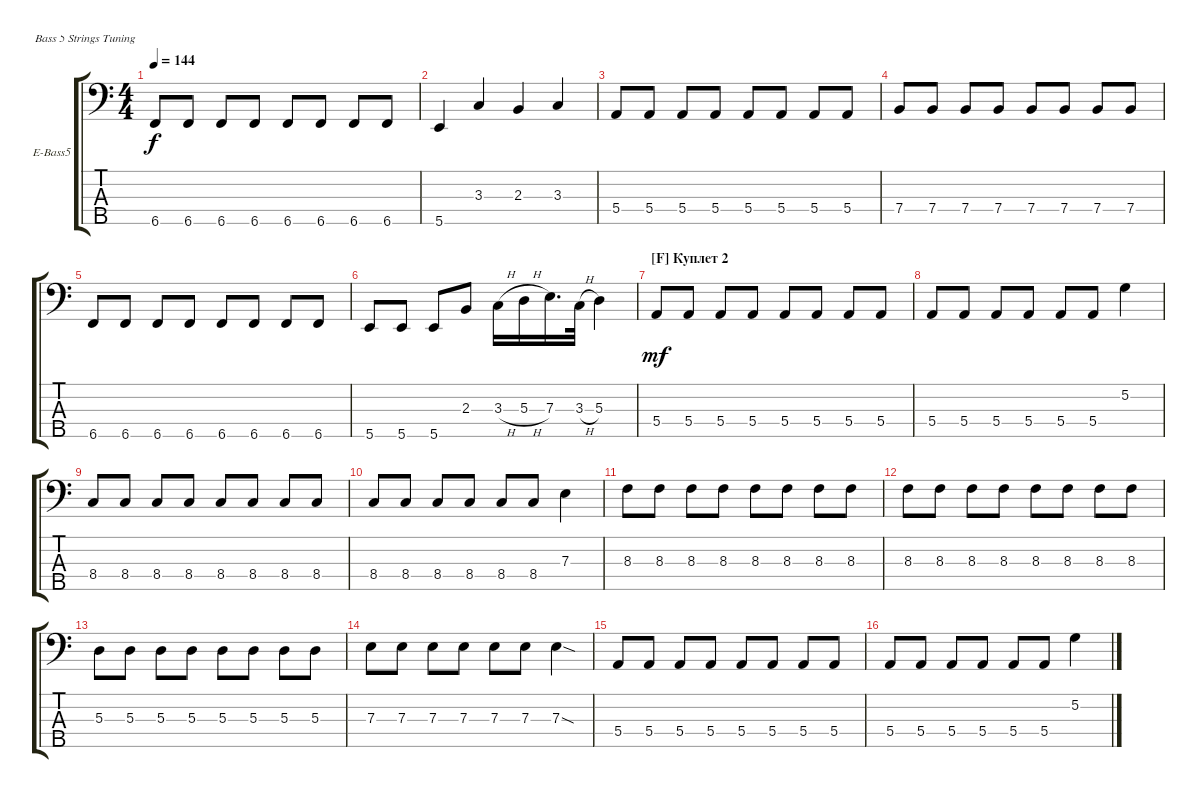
\defaultSystemsLayout 4
\bracketExtendMode groupsimilarinstruments
\firstSystemTrackNameOrientation horizontal
\otherSystemsTrackNameOrientation horizontal
\track ("Bass (Kulikov)" "E-Bass5") {instrument electricbassfinger}
\staff {score tabs}
\tuning (G2 D2 A1 E1 B0)
\ts (4 4)
\tempo 144
\clef f4
\ks c
6.5.8{dy f} 6.5.8 6.5.8 6.5.8 6.5.8 6.5.8 6.5.8 6.5.8 |
5.5.4 3.3.4 2.3.4 3.3.4 |
5.4.8 5.4.8 5.4.8 5.4.8 5.4.8 5.4.8 5.4.8 5.4.8 |
7.4.8 7.4.8 7.4.8 7.4.8 7.4.8 7.4.8 7.4.8 7.4.8 |
6.5.8 6.5.8 6.5.8 6.5.8 6.5.8 6.5.8 6.5.8 6.5.8 |
5.5.8 5.5.8 5.5.8 2.3.8 3.3{h}.16 5.3{h}.16 7.3.16{d} 3.3{h}.32 5.3.4 |
\section ("F" "Куплет 2")
5.4.8{dy mf} 5.4.8 5.4.8 5.4.8 5.4.8 5.4.8 5.4.8 5.4.8 |
5.4.8 5.4.8 5.4.8 5.4.8 5.4.8 5.4.8 5.2.4 |
8.4.8 8.4.8 8.4.8 8.4.8 8.4.8 8.4.8 8.4.8 8.4.8 |
8.4.8 8.4.8 8.4.8 8.4.8 8.4.8 8.4.8 7.3.4 |
8.3.8 8.3.8 8.3.8 8.3.8 8.3.8 8.3.8 8.3.8 8.3.8 |
8.3.8 8.3.8 8.3.8 8.3.8 8.3.8 8.3.8 8.3.8 8.3.8 |
5.3.8 5.3.8 5.3.8 5.3.8 5.3.8 5.3.8 5.3.8 5.3.8 |
7.3.8 7.3.8 7.3.8 7.3.8 7.3.8 7.3.8 7.3{sod}.4 |
5.4.8 5.4.8 5.4.8 5.4.8 5.4.8 5.4.8 5.4.8 5.4.8 |
5.4.8 5.4.8 5.4.8 5.4.8 5.4.8 5.4.8 5.2.4
